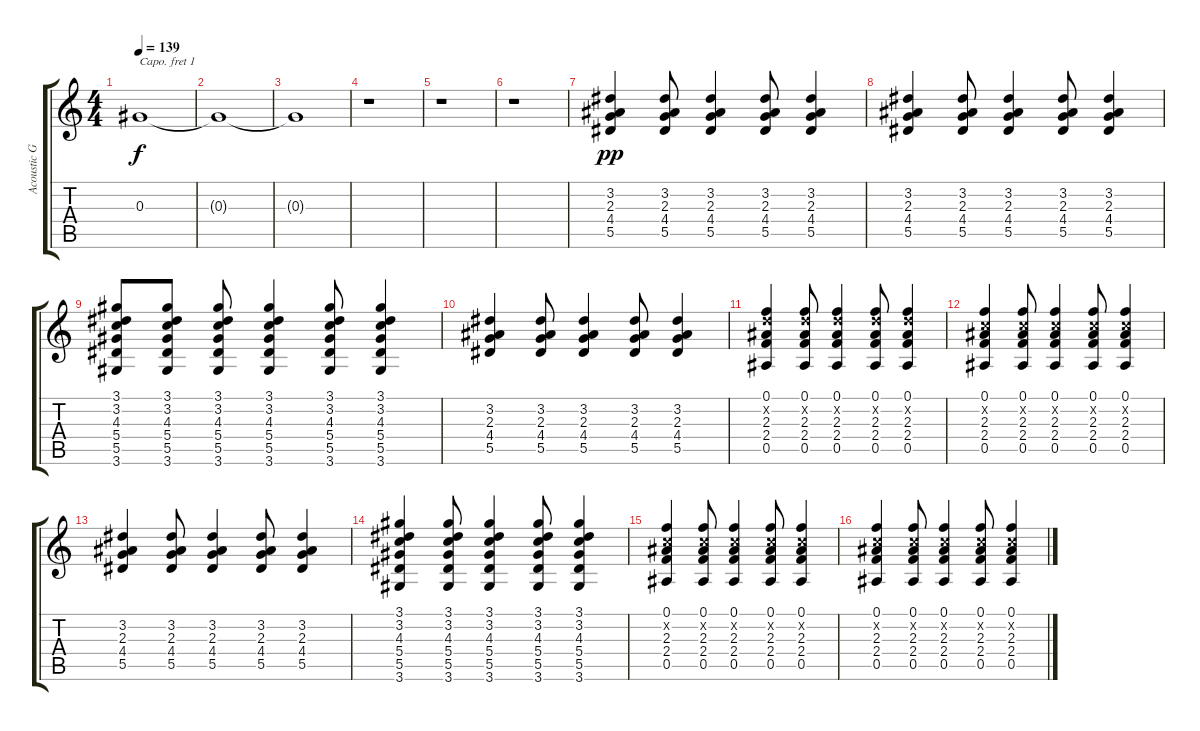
\track ("Acoustic Guitar Capo 1" "Acoustic G") {instrument acousticguitarsteel}
\staff {score tabs}
\capo 1
\tuning (E4 B3 G3 D3 A2 E2) {hide}
\ts (4 4)
\tempo 139
\clef g2
\ks c
0.3.1{dy f instrument acousticguitarsteel} |
0.3{t}.1 |
0.3{t}.1 |
r.1 |
r.1 |
r.1 |
(3.2 2.3 4.4 5.5).4{dy pp} (3.2 2.3 4.4 5.5).8 (3.2 2.3 4.4 5.5).4 (3.2 2.3 4.4 5.5).8 (3.2 2.3 4.4 5.5).4 |
(3.2 2.3 4.4 5.5).4 (3.2 2.3 4.4 5.5).8 (3.2 2.3 4.4 5.5).4 (3.2 2.3 4.4 5.5).8 (3.2 2.3 4.4 5.5).4 |
(3.1 3.2 4.3 5.4 5.5 3.6).8 (3.1 3.2 4.3 5.4 5.5 3.6).8 (3.1 3.2 4.3 5.4 5.5 3.6).8 (3.1 3.2 4.3 5.4 5.5 3.6).4 (3.1 3.2 4.3 5.4 5.5 3.6).8 (3.1 3.2 4.3 5.4 5.5 3.6).4 |
(3.2 2.3 4.4 5.5).4 (3.2 2.3 4.4 5.5).8 (3.2 2.3 4.4 5.5).4 (3.2 2.3 4.4 5.5).8 (3.2 2.3 4.4 5.5).4 |
(0.1 2.2{x} 2.3 2.4 0.5).4 (0.1 2.2{x} 2.3 2.4 0.5).8 (0.1 2.2{x} 2.3 2.4 0.5).4 (0.1 2.2{x} 2.3 2.4 0.5).8 (0.1 2.2{x} 2.3 2.4 0.5).4 |
(0.1 0.2{x} 2.3 2.4 0.5).4 (0.1 0.2{x} 2.3 2.4 0.5).8 (0.1 0.2{x} 2.3 2.4 0.5).4 (0.1 0.2{x} 2.3 2.4 0.5).8 (0.1 0.2{x} 2.3 2.4 0.5).4 |
(3.2 2.3 4.4 5.5).4 (3.2 2.3 4.4 5.5).8 (3.2 2.3 4.4 5.5).4 (3.2 2.3 4.4 5.5).8 (3.2 2.3 4.4 5.5).4 |
(3.1 3.2 4.3 5.4 5.5 3.6).4 (3.1 3.2 4.3 5.4 5.5 3.6).8 (3.1 3.2 4.3 5.4 5.5 3.6).4 (3.1 3.2 4.3 5.4 5.5 3.6).8 (3.1 3.2 4.3 5.4 5.5 3.6).4 |
(0.1 0.2{x} 2.3 2.4 0.5).4 (0.1 0.2{x} 2.3 2.4 0.5).8 (0.1 0.2{x} 2.3 2.4 0.5).4 (0.1 0.2{x} 2.3 2.4 0.5).8 (0.1 0.2{x} 2.3 2.4 0.5).4 |
(0.1 0.2{x} 2.3 2.4 0.5).4 (0.1 0.2{x} 2.3 2.4 0.5).8 (0.1 0.2{x} 2.3 2.4 0.5).4 (0.1 0.2{x} 2.3 2.4 0.5).8 (0.1 0.2{x} 2.3 2.4 0.5).4
